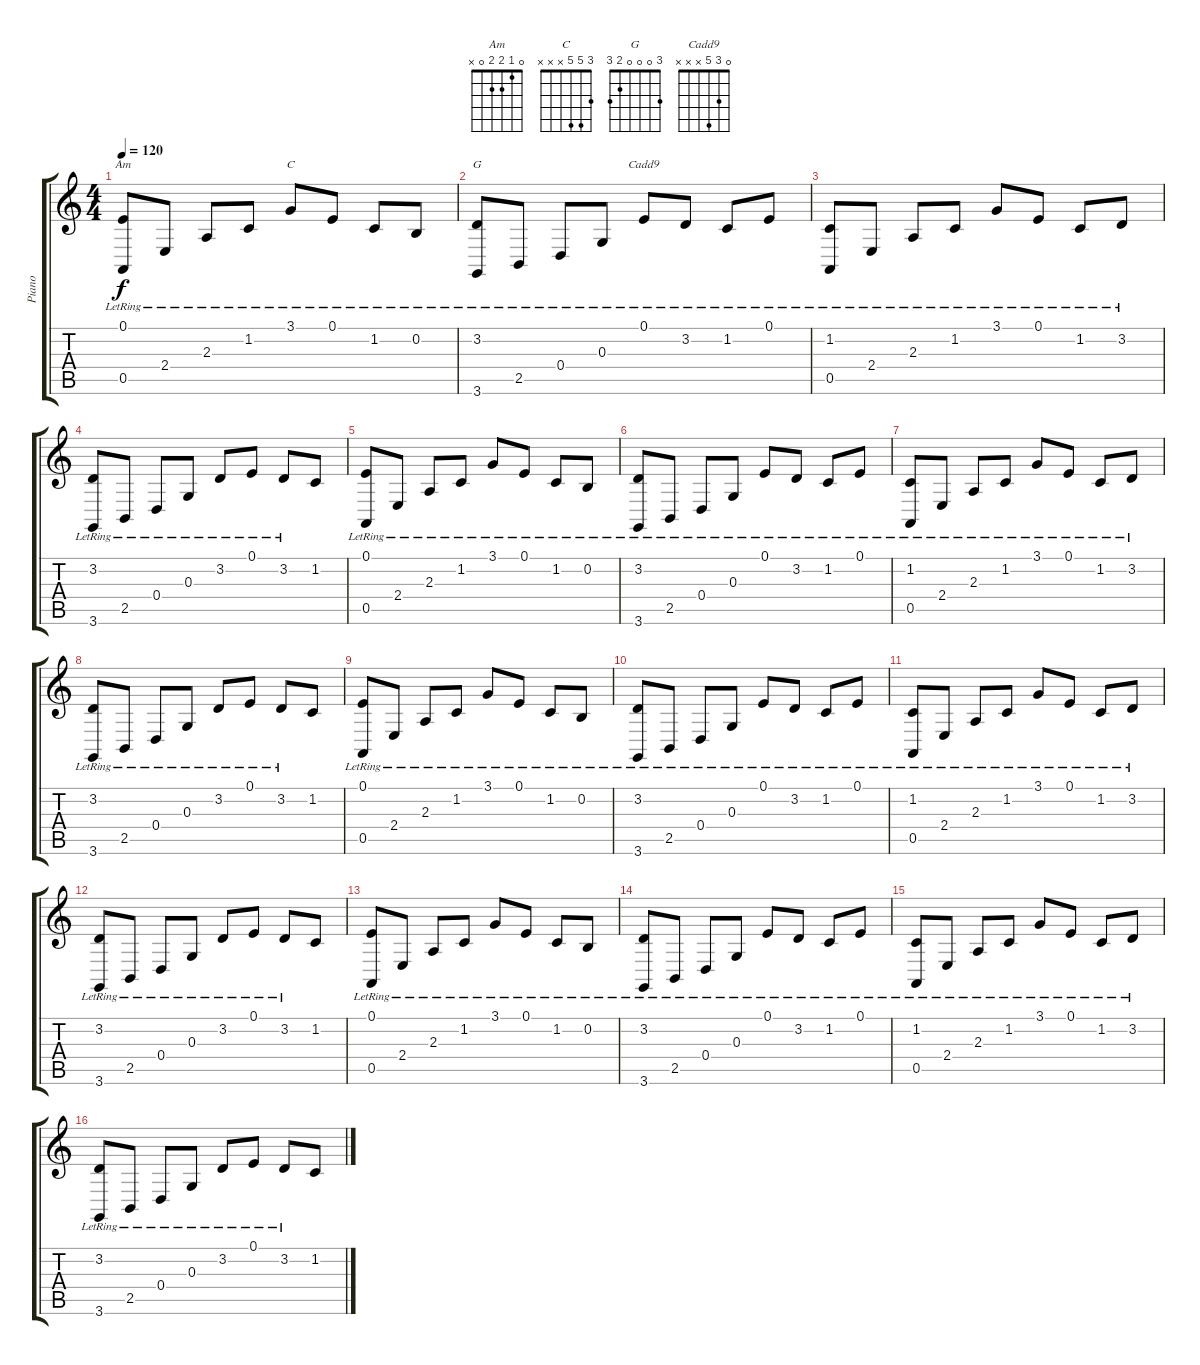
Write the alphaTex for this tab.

\track ("Piano" "Piano") {instrument honkytonkpiano}
\staff {score tabs}
\tuning (E4 B3 G3 D3 A2 E2) {hide}
\chord ("Am" 0 1 2 2 0 x)
\chord ("C" 3 5 5 x x x)
\chord ("G" 3 0 0 0 2 3)
\chord ("Cadd9" 0 3 5 x x x)
\ts (4 4)
\tempo 120
\clef g2
\ks c
(0.1{lr} 0.5{lr}).8{ch "Am" dy f instrument honkytonkpiano} 2.4{lr}.8 2.3{lr}.8 1.2{lr}.8 3.1{lr}.8{ch "C"} 0.1{lr}.8 1.2{lr}.8 0.2{lr}.8 |
(3.2{lr} 3.6{lr}).8{ch "G"} 2.5{lr}.8 0.4{lr}.8 0.3{lr}.8 0.1{lr}.8{ch "Cadd9"} 3.2{lr}.8 1.2{lr}.8 0.1{lr}.8 |
(1.2{lr} 0.5{lr}).8 2.4{lr}.8 2.3{lr}.8 1.2{lr}.8 3.1{lr}.8 0.1{lr}.8 1.2{lr}.8 3.2{lr}.8 |
(3.2{lr} 3.6{lr}).8 2.5{lr}.8 0.4{lr}.8 0.3{lr}.8 3.2{lr}.8 0.1{lr}.8 3.2{lr}.8 1.2.8 |
(0.1{lr} 0.5{lr}).8 2.4{lr}.8 2.3{lr}.8 1.2{lr}.8 3.1{lr}.8 0.1{lr}.8 1.2{lr}.8 0.2{lr}.8 |
(3.2{lr} 3.6{lr}).8 2.5{lr}.8 0.4{lr}.8 0.3{lr}.8 0.1{lr}.8 3.2{lr}.8 1.2{lr}.8 0.1{lr}.8 |
(1.2{lr} 0.5{lr}).8 2.4{lr}.8 2.3{lr}.8 1.2{lr}.8 3.1{lr}.8 0.1{lr}.8 1.2{lr}.8 3.2{lr}.8 |
(3.2{lr} 3.6{lr}).8 2.5{lr}.8 0.4{lr}.8 0.3{lr}.8 3.2{lr}.8 0.1{lr}.8 3.2{lr}.8 1.2.8 |
(0.1{lr} 0.5{lr}).8 2.4{lr}.8 2.3{lr}.8 1.2{lr}.8 3.1{lr}.8 0.1{lr}.8 1.2{lr}.8 0.2{lr}.8 |
(3.2{lr} 3.6{lr}).8 2.5{lr}.8 0.4{lr}.8 0.3{lr}.8 0.1{lr}.8 3.2{lr}.8 1.2{lr}.8 0.1{lr}.8 |
(1.2{lr} 0.5{lr}).8 2.4{lr}.8 2.3{lr}.8 1.2{lr}.8 3.1{lr}.8 0.1{lr}.8 1.2{lr}.8 3.2{lr}.8 |
(3.2{lr} 3.6{lr}).8 2.5{lr}.8 0.4{lr}.8 0.3{lr}.8 3.2{lr}.8 0.1{lr}.8 3.2{lr}.8 1.2.8 |
(0.1{lr} 0.5{lr}).8 2.4{lr}.8 2.3{lr}.8 1.2{lr}.8 3.1{lr}.8 0.1{lr}.8 1.2{lr}.8 0.2{lr}.8 |
(3.2{lr} 3.6{lr}).8 2.5{lr}.8 0.4{lr}.8 0.3{lr}.8 0.1{lr}.8 3.2{lr}.8 1.2{lr}.8 0.1{lr}.8 |
(1.2{lr} 0.5{lr}).8 2.4{lr}.8 2.3{lr}.8 1.2{lr}.8 3.1{lr}.8 0.1{lr}.8 1.2{lr}.8 3.2{lr}.8 |
(3.2{lr} 3.6{lr}).8 2.5{lr}.8 0.4{lr}.8 0.3{lr}.8 3.2{lr}.8 0.1{lr}.8 3.2{lr}.8 1.2.8
